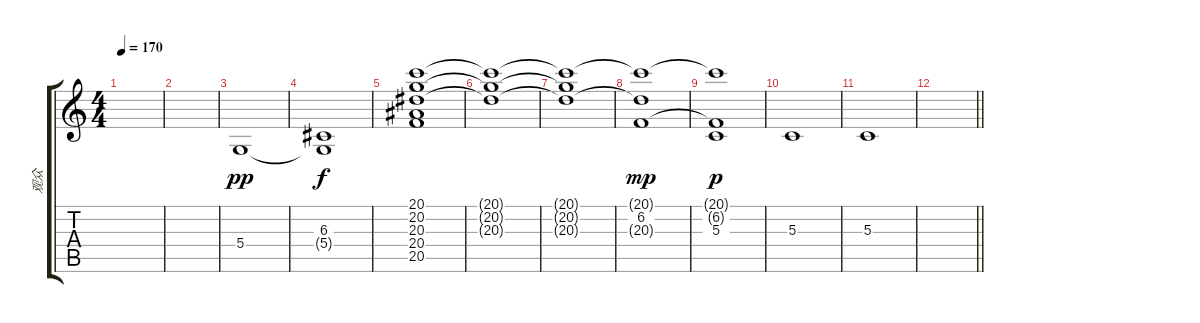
\track ("观众" "观众") {instrument applause}
\staff {score tabs}
\tuning (E4 B3 G3 D3 A2 E2) {hide}
\ts (4 4)
\tempo 170
\clef g2
\ks c
|
|
5.4.1{dy pp} |
(6.3 5.4{t}).1{dy f} |
(20.1 20.2 20.3 20.4 20.5).1 |
(20.1{t} 20.2{t} 20.3{t}).1 |
(20.1{t} 20.2{t} 20.3{t}).1 |
(20.1{t} 6.2 20.3{t}).1{dy mp} |
(20.1{t} 6.2{t} 5.3).1{dy p} |
5.3.1 |
5.3.1 |
\barLineRight lightlight
